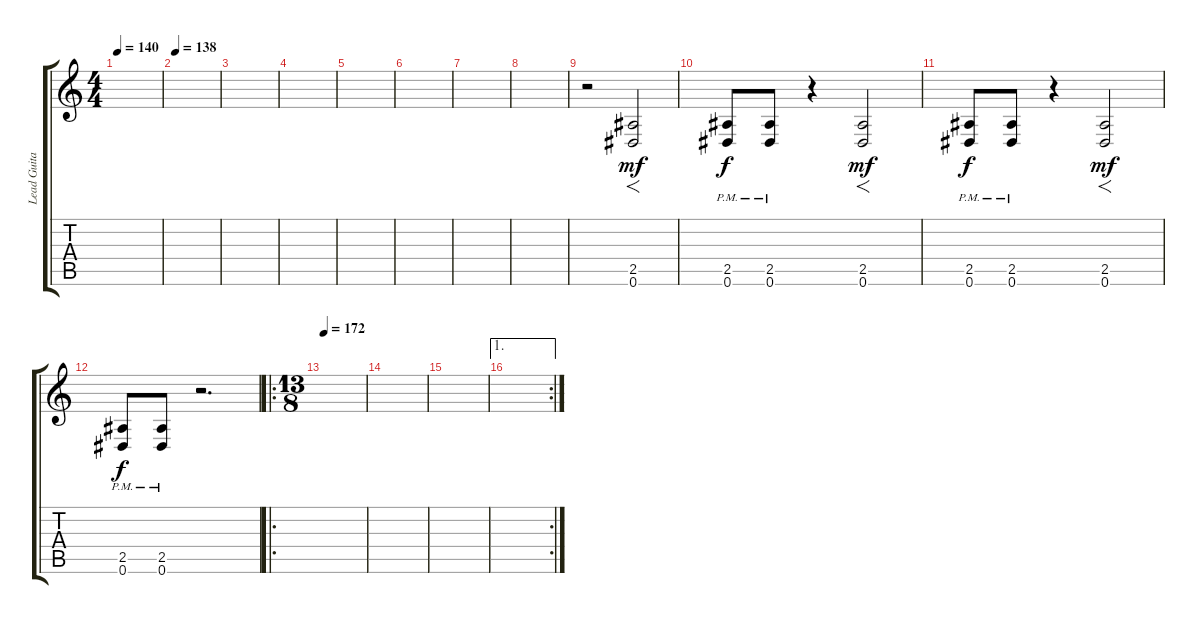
\track ("Lead Guitar" "Lead Guita") {instrument distortionguitar}
\staff {score tabs}
\tuning (Eb4 Bb3 Gb3 Db3 Ab2 Eb2) {hide}
\ts (4 4)
\tempo 140
\clef g2
\ks c
|
\tempo 138
|
|
|
|
|
|
|
r.2 (2.5 0.6).2{f dy mf} |
(2.5{pm} 0.6{pm}).8{dy f} (2.5{pm} 0.6{pm}).8 r.4 (2.5 0.6).2{f dy mf} |
(2.5{pm} 0.6{pm}).8{dy f} (2.5{pm} 0.6{pm}).8 r.4 (2.5 0.6).2{f dy mf} |
(2.5{pm} 0.6{pm}).8{dy f} (2.5{pm} 0.6{pm}).8 r.2{d} |
\ro
\ts (13 8)
\tempo 172
|
|
|
\ae 1
\rc 2
